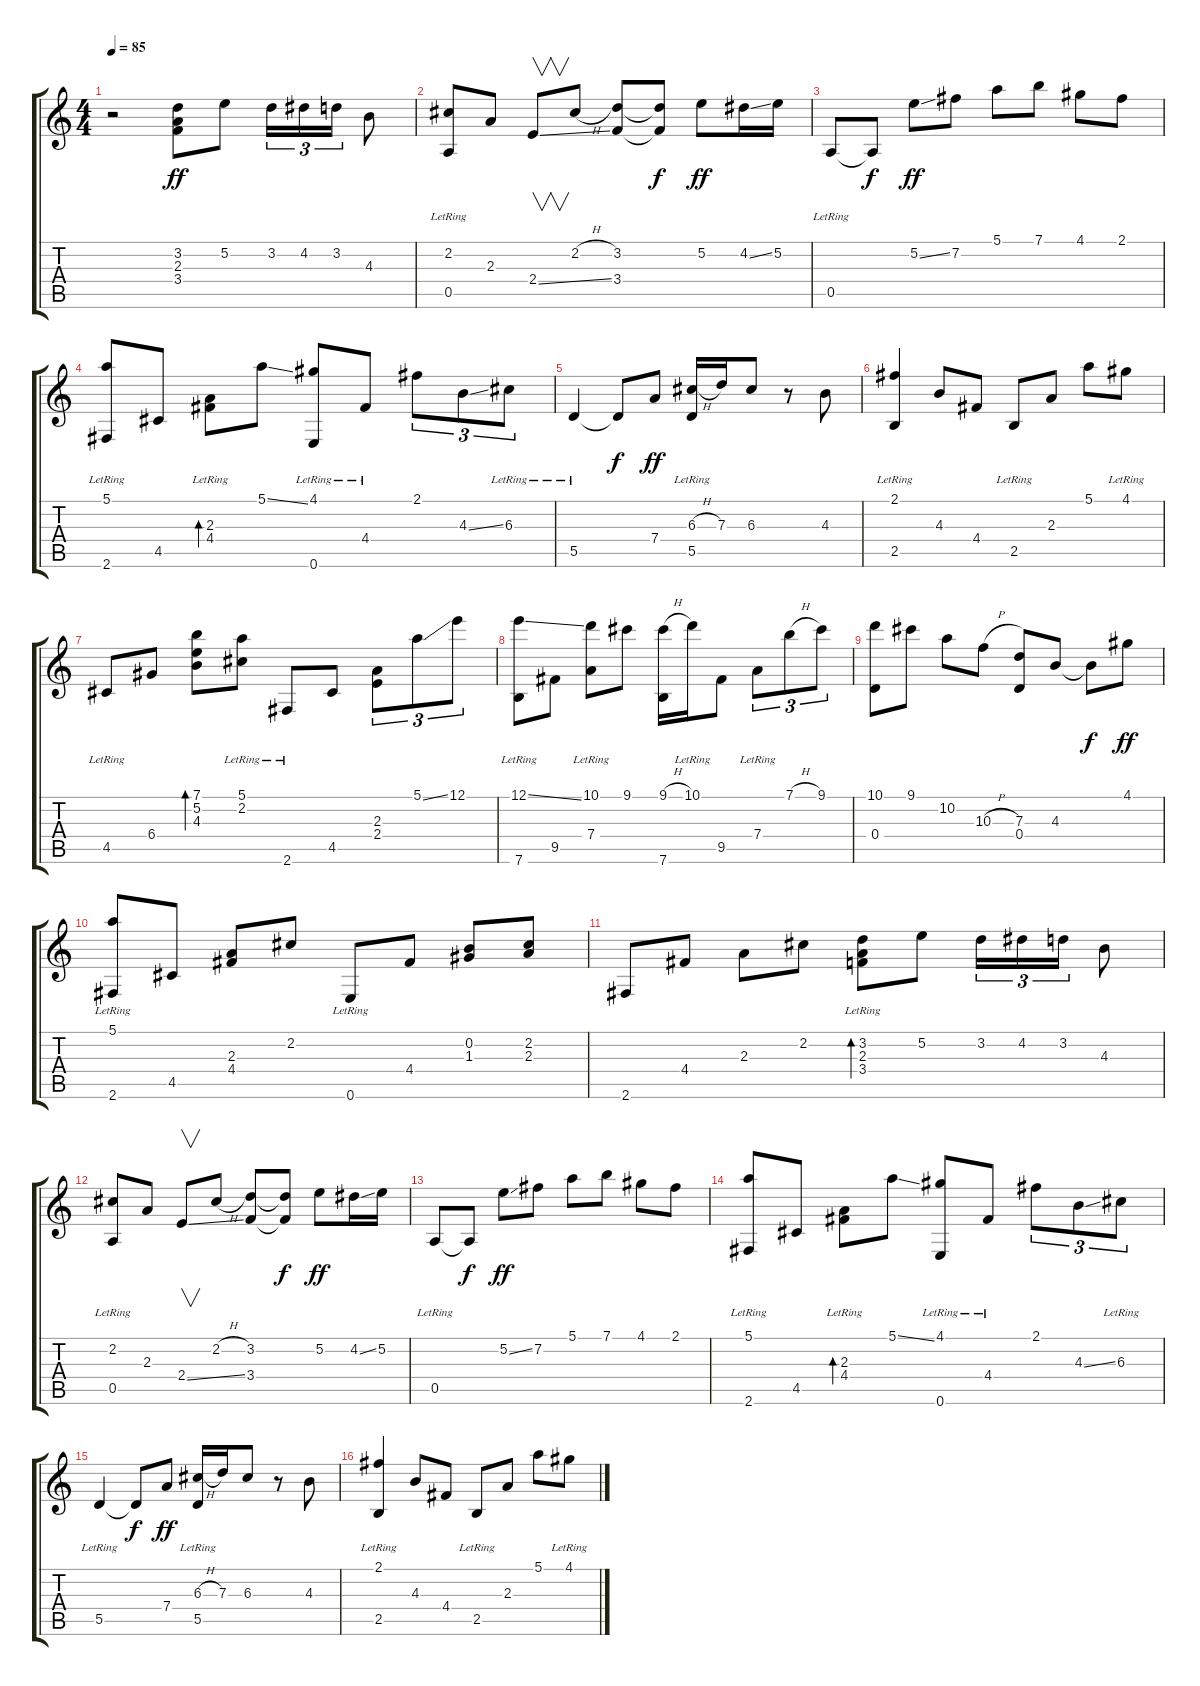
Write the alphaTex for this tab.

\track "" {instrument acousticguitarnylon}
\staff {score tabs}
\tuning (E4 B3 G3 D3 A2 E2) {hide}
\ts (4 4)
\tempo 85
\clef g2
\ks c
r.2{dy ff instrument acousticguitarnylon} (3.2 2.3 3.4).8 5.2.8 3.2.16{tu (3 2)} 4.2.16{tu (3 2)} 3.2.16{tu (3 2)} 4.3.8 |
(2.2{lr} 0.5).8 2.3.8 2.4{ss}.8{v} 2.2{h}.8 (3.2 3.4).8 (3.2{t} 3.4{t}).8{dy f} 5.2.8{dy ff} 4.2{ss}.16 5.2.16 |
0.5{lr}.8 0.5{t}.8{dy f} 5.2{ss}.8{dy ff} 7.2.8 5.1.8 7.1.8 4.1.8 2.1.8 |
(5.1{lr} 2.6{lr}).8 4.5.8 (2.3{lr} 4.4{lr}).8{bd 120} 5.1{ss}.8 (4.1{lr} 0.6{lr}).8 4.4{lr}.8 2.1.8{tu (3 2)} 4.3{ss}.8{tu (3 2)} 6.3{lr}.8{tu (3 2)} |
5.5{lr}.4 5.5{t}.8{dy f} 7.4.8{dy ff} (6.3{h} 5.5{lr}).16 7.3.16 6.3.8 r.8 4.3.8 |
(2.1{lr} 2.5{lr}).4 4.3.8 4.4.8 2.5{lr}.8 2.3.8 5.1.8 4.1{lr}.8 |
4.5{lr}.8 6.4.8 (7.1 5.2 4.3).8{bd 120} (5.1{lr} 2.2{lr}).8 2.6{lr}.8 4.5.8 (2.3 2.4).8{tu (3 2)} 5.1{ss}.8{tu (3 2)} 12.1.8{tu (3 2)} |
(12.1{ss} 7.6{lr}).8 9.5.8 (10.1 7.4{lr}).8 9.1.8 (9.1{h} 7.6).16 10.1{lr}.16 9.5.8 7.4{lr}.8{tu (3 2)} 7.1{h}.8{tu (3 2)} 9.1.8{tu (3 2)} |
(10.1 0.4).8 9.1.8 10.2.8 10.3{h}.8 (7.3 0.4).8 4.3.8 4.3{t}.8{dy f} 4.1.8{dy ff} |
(5.1{lr} 2.6{lr}).8 4.5.8 (2.3 4.4).8 2.2.8 0.6{lr}.8 4.4.8 (0.2 1.3).8 (2.2 2.3).8 |
2.6.8 4.4.8 2.3.8 2.2.8 (3.2 2.3 3.4{lr}).8{bd 120} 5.2.8 3.2.16{tu (3 2)} 4.2.16{tu (3 2)} 3.2.16{tu (3 2)} 4.3.8 |
(2.2{lr} 0.5).8 2.3.8 2.4{ss}.8{v} 2.2{h}.8 (3.2 3.4).8 (3.2{t} 3.4{t}).8{dy f} 5.2.8{dy ff} 4.2{ss}.16 5.2.16 |
0.5{lr}.8 0.5{t}.8{dy f} 5.2{ss}.8{dy ff} 7.2.8 5.1.8 7.1.8 4.1.8 2.1.8 |
(5.1{lr} 2.6{lr}).8 4.5.8 (2.3{lr} 4.4{lr}).8{bd 120} 5.1{ss}.8 (4.1{lr} 0.6{lr}).8 4.4{lr}.8 2.1.8{tu (3 2)} 4.3{ss}.8{tu (3 2)} 6.3{lr}.8{tu (3 2)} |
5.5{lr}.4 5.5{t}.8{dy f} 7.4.8{dy ff} (6.3{h} 5.5{lr}).16 7.3.16 6.3.8 r.8 4.3.8 |
(2.1{lr} 2.5{lr}).4 4.3.8 4.4.8 2.5{lr}.8 2.3.8 5.1.8 4.1{lr}.8
